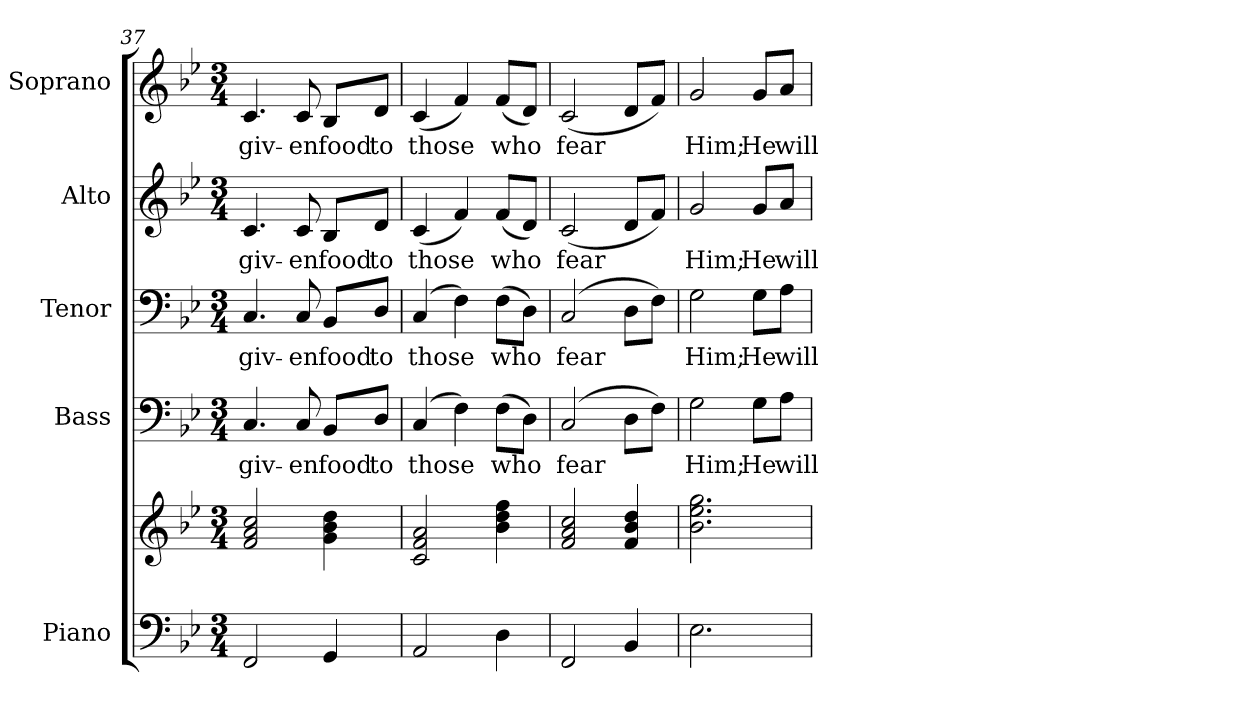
**kern	**kern	**kern	**text	**kern	**text	**kern	**text	**kern	**text
*part5	*part5	*part4	*part4	*part3	*part3	*part2	*part2	*part1	*part1
*staff6	*staff5	*staff4	*staff4	*staff3	*staff3	*staff2	*staff2	*staff1	*staff1
*I"Piano	*	*I"Bass	*	*I"Tenor	*	*I"Alto	*	*I"Soprano	*
*I'Pno.	*	*I'B.	*	*I'T.	*	*I'A.	*	*I'S.	*
*clefF4	*clefG2	*clefF4	*	*clefF4	*	*clefG2	*	*clefG2	*
*k[b-e-]	*k[b-e-]	*k[b-e-]	*	*k[b-e-]	*	*k[b-e-]	*	*k[b-e-]	*
*B-:	*B-:	*B-:	*	*B-:	*	*B-:	*	*B-:	*
*M3/4	*M3/4	*M3/4	*	*M3/4	*	*M3/4	*	*M3/4	*
=37	=37	=37	=37	=37	=37	=37	=37	=37	=37
!	!	!	!LO:LY:b:color=#000000	!	!	!	!	!	!
!	!	!	!	!	!LO:LY:b:color=#000000	!	!	!	!
!	!	!	!	!	!	!	!LO:LY:b:color=#000000	!	!
!	!	!	!	!	!	!	!	!	!LO:LY:b:color=#000000
2FFi/	2fi/ 2ai 2cci	4.Ci/	giv-	4.Ci/	giv-	4.ci/	giv-	4.ci/	giv-
!	!	!	!LO:LY:b:color=#000000	!	!	!	!	!	!
!	!	!	!	!	!LO:LY:b:color=#000000	!	!	!	!
!	!	!	!	!	!	!	!LO:LY:b:color=#000000	!	!
!	!	!	!	!	!	!	!	!	!LO:LY:b:color=#000000
.	.	8Ci/	-en	8Ci/	-en	8ci/	-en	8ci/	-en
!	!	!	!LO:LY:b:color=#000000	!	!	!	!	!	!
!	!	!	!	!	!LO:LY:b:color=#000000	!	!	!	!
!	!	!	!	!	!	!	!LO:LY:b:color=#000000	!	!
!	!	!	!	!	!	!	!	!	!LO:LY:b:color=#000000
4GGi/	4gi\ 4b-i 4ddi	8BB-i/L	food	8BB-i/L	food	8B-i/L	food	8B-i/L	food
!	!	!	!LO:LY:b:color=#000000	!	!	!	!	!	!
!	!	!	!	!	!LO:LY:b:color=#000000	!	!	!	!
!	!	!	!	!	!	!	!LO:LY:b:color=#000000	!	!
!	!	!	!	!	!	!	!	!	!LO:LY:b:color=#000000
.	.	8Di/J	to	8Di/J	to	8di/J	to	8di/J	to
!!LO:PB:g=z
=38	=38	=38	=38	=38	=38	=38	=38	=38	=38
!	!	!	!LO:LY:b:color=#000000	!	!	!	!	!	!
!	!	!	!	!	!LO:LY:b:color=#000000	!	!	!	!
!	!	!	!	!	!	!	!LO:LY:b:color=#000000	!	!
!	!	!	!	!	!	!	!	!	!LO:LY:b:color=#000000
2AAi/	2ci/ 2fi 2ai	(4Ci/	those	(4Ci/	those	(4ci/	those	(4ci/	those
.	.	4Fi\)	.	4Fi\)	.	4fi/)	.	4fi/)	.
!	!	!	!LO:LY:b:color=#000000	!	!	!	!	!	!
!	!	!	!	!	!LO:LY:b:color=#000000	!	!	!	!
!	!	!	!	!	!	!	!LO:LY:b:color=#000000	!	!
!	!	!	!	!	!	!	!	!	!LO:LY:b:color=#000000
4Di\	4b-i\ 4ddi 4ffi	(8Fi\L	who	(8Fi\L	who	(8fi/L	who	(8fi/L	who
.	.	8Di\J)	.	8Di\J)	.	8di/J)	.	8di/J)	.
=39	=39	=39	=39	=39	=39	=39	=39	=39	=39
!	!	!	!LO:LY:b:color=#000000	!	!	!	!	!	!
!	!	!	!	!	!LO:LY:b:color=#000000	!	!	!	!
!	!	!	!	!	!	!	!LO:LY:b:color=#000000	!	!
!	!	!	!	!	!	!	!	!	!LO:LY:b:color=#000000
2FFi/	2fi/ 2ai 2cci	(2Ci/	fear	(2Ci/	fear	(2ci/	fear	(2ci/	fear
4BB-i/	4fi/ 4b-i 4ddi	8Di\L	.	8Di\L	.	8di/L	.	8di/L	.
.	.	8Fi\J)	.	8Fi\J)	.	8fi/J)	.	8fi/J)	.
=40	=40	=40	=40	=40	=40	=40	=40	=40	=40
!	!	!	!LO:LY:b:color=#000000	!	!	!	!	!	!
!	!	!	!	!	!LO:LY:b:color=#000000	!	!	!	!
!	!	!	!	!	!	!	!LO:LY:b:color=#000000	!	!
!	!	!	!	!	!	!	!	!	!LO:LY:b:color=#000000
2.E-i\	2.b-i\ 2.ee-i 2.ggi	2Gi\	Him;	2Gi\	Him;	2gi/	Him;	2gi/	Him;
!	!	!	!LO:LY:b:color=#000000	!	!	!	!	!	!
!	!	!	!	!	!LO:LY:b:color=#000000	!	!	!	!
!	!	!	!	!	!	!	!LO:LY:b:color=#000000	!	!
!	!	!	!	!	!	!	!	!	!LO:LY:b:color=#000000
.	.	8Gi\L	He	8Gi\L	He	8gi/L	He	8gi/L	He
!	!	!	!LO:LY:b:color=#000000	!	!	!	!	!	!
!	!	!	!	!	!LO:LY:b:color=#000000	!	!	!	!
!	!	!	!	!	!	!	!LO:LY:b:color=#000000	!	!
!	!	!	!	!	!	!	!	!	!LO:LY:b:color=#000000
.	.	8Ai\J	will	8Ai\J	will	8ai/J	will	8ai/J	will
=	=	=	=	=	=	=	=	=	=
*-	*-	*-	*-	*-	*-	*-	*-	*-	*-
